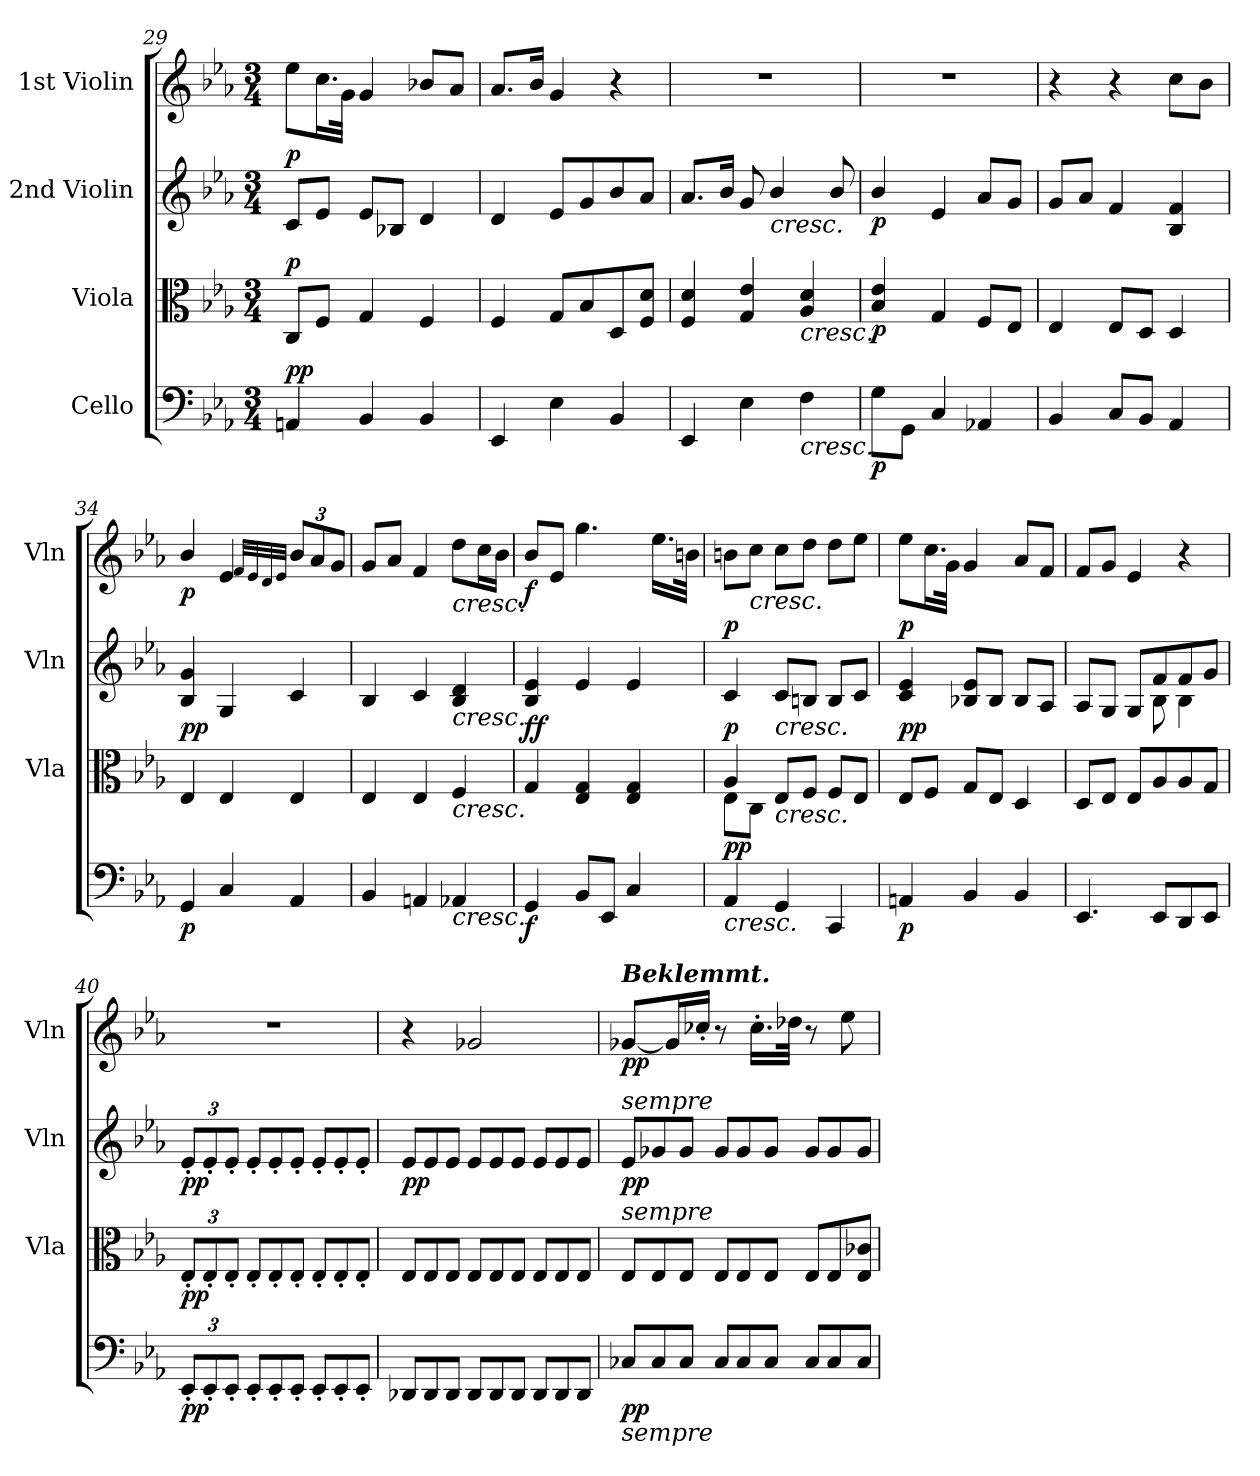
**kern	**dynam	**kern	**dynam	**kern	**dynam	**kern	**dynam
*part4	*part4	*part3	*part3	*part2	*part2	*part1	*part1
*staff4	*staff4	*staff3	*staff3	*staff2	*staff2	*staff1	*staff1
*I"Cello	*	*I"Viola	*	*I"2nd Violin	*	*I"1st Violin	*
*	*	*I'Vla	*	*I'Vln	*	*I'Vln	*
*clefF4	*	*clefC3	*	*clefG2	*	*clefG2	*
*k[b-e-a-]	*	*k[b-e-a-]	*	*k[b-e-a-]	*	*k[b-e-a-]	*
*E-:	*	*E-:	*	*E-:	*	*E-:	*
*M3/4	*	*M3/4	*	*M3/4	*	*M3/4	*
=29	=29	=29	=29	=29	=29	=29	=29
!	!LO:DY:b	!	!	!	!	!	!
!	!LO:DY:n=1:a	!	!LO:DY:a	!	!LO:DY:a	!	!
4AAn/	p p	8C/L	p	8c/L	p	8ee-\L	.
.	.	8F/J	.	8e-/J	.	16.cc\L	.
.	.	.	.	.	.	32g\JJk	.
4BB-/	.	4G/	.	8e-/L	.	4g/	.
.	.	.	.	8B-X/J	.	.	.
4BB-/	.	4F/	.	4d/	.	8b-X/L	.
.	.	.	.	.	.	8a-/J	.
=30	=30	=30	=30	=30	=30	=30	=30
4EE-/	.	4F/	.	4d/	.	8.a-/L	.
.	.	.	.	.	.	16b-/Jk	.
4E-\	.	8G/L	.	8e-/L	.	4g/	.
.	.	8B-/	.	8g/	.	.	.
4BB-/	.	8D/	.	8b-/	.	4r	.
.	.	8F/ 8d/J	.	8a-/J	.	.	.
=31	=31	=31	=31	=31	=31	=31	=31
4EE-/	.	4F/ 4d/	.	8.a-/L	.	2.r	.
.	.	.	.	16b-/Jk	.	.	.
4E-\	.	4G/ 4e-/	.	8g/	.	.	.
!	!	!	!	!LO:TX:b:i:t=cresc.	!	!	!
.	.	.	.	4b-/	.	.	.
!	!	!LO:TX:b:i:t=cresc.	!	!	!	!	!
!LO:TX:b:i:t=cresc.	!	!	!	!	!	!	!
4F\	.	4A-/ 4d/	.	.	.	.	.
.	.	.	.	8b-/	.	.	.
=32	=32	=32	=32	=32	=32	=32	=32
!	!LO:DY:b	!	!LO:DY:b	!	!LO:DY:b	!	!
8G\L	p	4B-/ 4e-/	p	4b-/	p	2.r	.
8GG\J	.	.	.	.	.	.	.
4C/	.	4G/	.	4e-/	.	.	.
4AA-X/	.	8F/L	.	8a-/L	.	.	.
.	.	8E-/J	.	8g/J	.	.	.
=33	=33	=33	=33	=33	=33	=33	=33
4BB-/	.	4E-/	.	8g/L	.	4r	.
.	.	.	.	8a-/J	.	.	.
8C/L	.	8E-/L	.	4f/	.	4r	.
8BB-/J	.	8D/J	.	.	.	.	.
4AA-/	.	4D/	.	4B-/ 4f/	.	8cc\L	.
.	.	.	.	.	.	8b-\J	.
=34	=34	=34	=34	=34	=34	=34	=34
!	!LO:DY:b	!	!LO:DY:a	!	!	!	!
!	!	!	!LO:DY:n=1:b	!	!	!	!LO:DY:b
4GG/	p	4E-/	p p	4B-/ 4g/	.	4b-/	p
4C/	.	4E-/	.	4G/	.	4e-/	.
.	.	.	.	.	.	32qf/LLL	.
.	.	.	.	.	.	32qe-/	.
.	.	.	.	.	.	32qd/	.
.	.	.	.	.	.	32qe-/JJJ	.
*	*	*	*	*	*	*Xbrackettup	*
4AA-/	.	4E-/	.	4c/	.	12b-/L	.
.	.	.	.	.	.	12a-/	.
.	.	.	.	.	.	12g/J	.
=35	=35	=35	=35	=35	=35	=35	=35
4BB-/	.	4E-/	.	4B-/	.	8g/L	.
.	.	.	.	.	.	8a-/J	.
4AAn/	.	4E-/	.	4c/	.	4f/	.
!	!	!	!	!	!	!LO:TX:b:i:t=cresc.	!
!	!	!	!	!LO:TX:b:i:t=cresc.	!	!	!
!	!	!LO:TX:b:i:t=cresc.	!	!	!	!	!
!LO:TX:b:i:t=cresc.	!	!	!	!	!	!	!
4AA-X/	.	4F/	.	4B-/ 4d/	.	8dd\L	.
.	.	.	.	.	.	16cc\L	.
.	.	.	.	.	.	16b-\JJ	.
=36	=36	=36	=36	=36	=36	=36	=36
!	!LO:DY:b	!	!LO:DY:b	!	!	!	!
!	!	!	!LO:DY:n=1:a	!	!	!	!LO:DY:b
4GG/	f	4G/	f f	4B-/ 4e-/	.	8b-/L	f
.	.	.	.	.	.	8e-/J	.
8BB-/L	.	4E-/ 4G/	.	4e-/	.	4.gg\	.
8EE-/J	.	.	.	.	.	.	.
4C/	.	4E-/ 4G/	.	4e-/	.	.	.
.	.	.	.	.	.	16.ee-\LL	.
.	.	.	.	.	.	32bn\JJk	.
=37	=37	=37	=37	=37	=37	=37	=37
*	*	*^	*	*	*	*	*
!LO:TX:b:i:t=cresc.	!	!	!	!	!	!	!	!
!	!LO:DY:b	!	!	!	!	!	!	!
!	!LO:DY:n=1:a	!	!	!LO:DY:a	!	!LO:DY:a	!	!
4AA-/	p p	4A-/	8E-\L	p	4c/	p	8bn\L	.
!	!	!	!	!	!	!	!LO:TX:b:i:t=cresc.	!
.	.	.	8C\J	.	.	.	8cc\J	.
!	!	!	!	!	!LO:TX:b:i:t=cresc.	!	!	!
!	!	!LO:TX:b:i:t=cresc.	!	!	!	!	!	!
4GG/	.	8E-/L	2ryy	.	8c/L	.	8cc\L	.
.	.	8F/J	.	.	8Bn/J	.	8dd\J	.
4CC/	.	8F/L	.	.	8B/L	.	8dd\L	.
.	.	8E-/J	.	.	8c/J	.	8ee-\J	.
*	*	*v	*v	*	*	*	*	*
=38	=38	=38	=38	=38	=38	=38	=38
!	!LO:DY:b	!	!LO:DY:a	!	!	!	!
!	!	!	!LO:DY:n=1:b	!	!LO:DY:a	!	!
4AAn/	p	8E-/L	p p	4c/ 4e-/	p	8ee-\L	.
.	.	8F/J	.	.	.	16.cc\L	.
.	.	.	.	.	.	32g\JJk	.
4BB-/	.	8G/L	.	8B-X/ 8e-/L	.	4g/	.
.	.	8E-/J	.	8B-/J	.	.	.
4BB-/	.	4D/	.	8B-/L	.	8a-/L	.
.	.	.	.	8A-/J	.	8f/J	.
=39	=39	=39	=39	=39	=39	=39	=39
*	*	*	*	*^	*	*	*
4.EE-/	.	8D/L	.	8A-/L	4.ryy	.	8f/L	.
.	.	8E-/J	.	8G/J	.	.	8g/J	.
.	.	8E-/L	.	8G/L	.	.	4e-/	.
8EE-/L	.	8A-/	.	8f/	8B-\	.	.	.
8DD/	.	8A-/	.	8f/	4B-\	.	4r	.
8EE-/J	.	8G/J	.	8g/J	.	.	.	.
*	*	*	*	*v	*v	*	*	*
=40	=40	=40	=40	=40	=40	=40	=40
*Xbrackettup	*	*Xbrackettup	*	*Xbrackettup	*	*	*
!	!LO:DY:b	!	!LO:DY:b	!	!LO:DY:b	!	!
12EE-'/L	pp	12E-'/L	pp	12e-'/L	pp	2.r	.
12EE-'/	.	12E-'/	.	12e-'/	.	.	.
12EE-'/J	.	12E-'/J	.	12e-'/J	.	.	.
*Xtuplet	*	*Xtuplet	*	*Xtuplet	*	*	*
12EE-'/L	.	12E-'/L	.	12e-'/L	.	.	.
12EE-'/	.	12E-'/	.	12e-'/	.	.	.
12EE-'/J	.	12E-'/J	.	12e-'/J	.	.	.
12EE-'/L	.	12E-'/L	.	12e-'/L	.	.	.
12EE-'/	.	12E-'/	.	12e-'/	.	.	.
12EE-'/J	.	12E-'/J	.	12e-'/J	.	.	.
=41	=41	=41	=41	=41	=41	=41	=41
!	!	!	!	!	!LO:DY:b	!	!
12DD-X/L	.	12E-/L	.	12e-/L	pp	4r	.
12DD-/	.	12E-/	.	12e-/	.	.	.
12DD-/J	.	12E-/J	.	12e-/J	.	.	.
12DD-/L	.	12E-/L	.	12e-/L	.	2g-X/	.
12DD-/	.	12E-/	.	12e-/	.	.	.
12DD-/J	.	12E-/J	.	12e-/J	.	.	.
12DD-/L	.	12E-/L	.	12e-/L	.	.	.
12DD-/	.	12E-/	.	12e-/	.	.	.
12DD-/J	.	12E-/J	.	12e-/J	.	.	.
=42	=42	=42	=42	=42	=42	=42	=42
!	!	!	!	!	!	!LO:TX:a:Bi:t=Beklemmt.	!
!	!	!	!	!LO:TX:a:i:t=sempre	!	!	!
!	!	!LO:TX:a:i:t=sempre	!	!	!	!	!
!LO:TX:b:i:t=sempre	!	!	!	!	!	!	!
!	!LO:DY:b	!	!	!	!LO:DY:b	!	!LO:DY:b
12C-X/L	pp	12E-/L	.	12e-/L	pp	[8g-X/L	pp
12C-/	.	12E-/	.	12g-X/	.	.	.
.	.	.	.	.	.	16g-/L]	.
12C-/J	.	12E-/J	.	12g-/J	.	.	.
.	.	.	.	.	.	16cc-X'/JJ	.
12C-/L	.	12E-/L	.	12g-/L	.	8r	.
12C-/	.	12E-/	.	12g-/	.	.	.
.	.	.	.	.	.	16.cc-'\LL	.
12C-/J	.	12E-/J	.	12g-/J	.	.	.
.	.	.	.	.	.	32dd-X\JJk	.
12C-/L	.	12E-/L	.	12g-/L	.	8r	.
12C-/	.	12E-/	.	12g-/	.	.	.
.	.	.	.	.	.	8ee-\	.
12C-/J	.	12E-/ 12c-X/J	.	12g-/J	.	.	.
=	=	=	=	=	=	=	=
*-	*-	*-	*-	*-	*-	*-	*-
